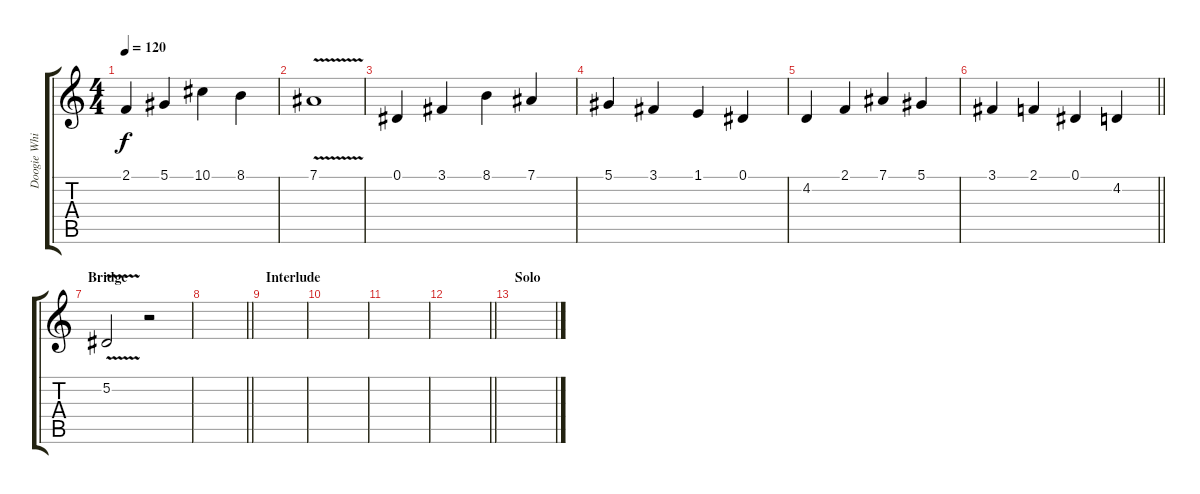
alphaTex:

\track ("Doogie White" "Doogie Whi") {instrument lead2sawtooth}
\staff {score tabs}
\tuning (Eb4 Bb3 Gb3 Db3 Ab2 Eb2) {hide}
\ts (4 4)
\tempo 120
\clef g2
\ks c
2.1.4{dy f} 5.1.4 10.1.4 8.1.4 |
7.1{v}.1 |
0.1.4 3.1.4 8.1.4 7.1.4 |
5.1.4 3.1.4 1.1.4 0.1.4 |
4.2.4 2.1.4 7.1.4 5.1.4 |
\barLineRight lightlight
3.1.4 2.1.4 0.1.4 4.2.4 |
\section ("" "Bridge")
5.2{v}.2 r.2 |
\barLineRight lightlight
|
\section ("" "Interlude")
|
|
|
\barLineRight lightlight
|
\section ("" "Solo")
